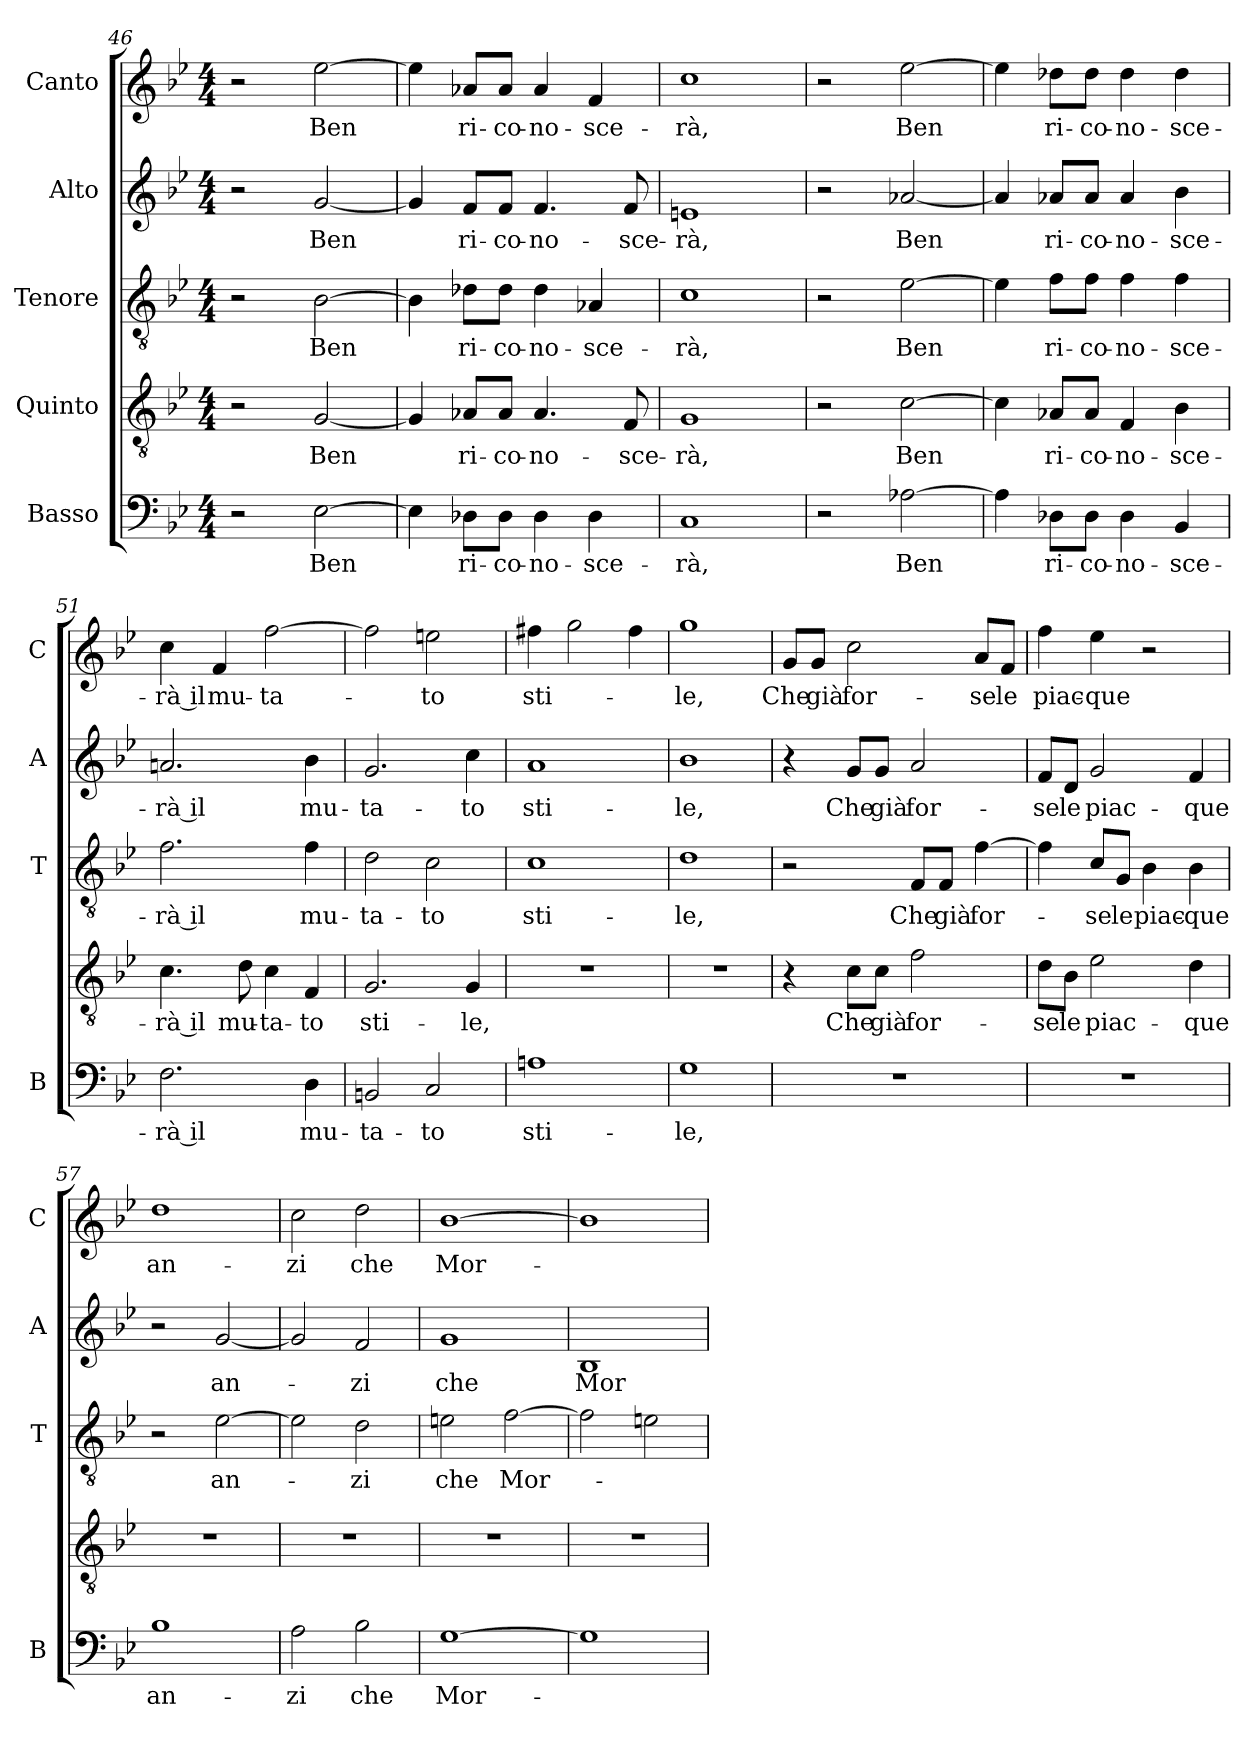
**kern	**text	**kern	**text	**kern	**text	**kern	**text	**kern	**text
*part5	*part5	*part4	*part4	*part3	*part3	*part2	*part2	*part1	*part1
*staff5	*staff5	*staff4	*staff4	*staff3	*staff3	*staff2	*staff2	*staff1	*staff1
*I"Basso	*	*I"Quinto	*	*I"Tenore	*	*I"Alto	*	*I"Canto	*
*I'B	*	*	*	*I'T	*	*I'A	*	*I'C	*
*clefF4	*	*clefGv2	*	*clefGv2	*	*clefG2	*	*clefG2	*
*k[b-e-]	*	*k[b-e-]	*	*k[b-e-]	*	*k[b-e-]	*	*k[b-e-]	*
*B-:	*	*B-:	*	*B-:	*	*B-:	*	*B-:	*
*M4/4	*	*M4/4	*	*M4/4	*	*M4/4	*	*M4/4	*
=46	=46	=46	=46	=46	=46	=46	=46	=46	=46
2r	.	2r	.	2r	.	2r	.	2r	.
!	!LO:LY:b	!	!LO:LY:b	!	!LO:LY:b	!	!LO:LY:b	!	!LO:LY:b
[2E-\	Ben	[2G/	Ben	[2B-\	Ben	[2g/	Ben	[2ee-\	Ben
=47	=47	=47	=47	=47	=47	=47	=47	=47	=47
4E-\]	.	4G/]	.	4B-\]	.	4g/]	.	4ee-\]	.
!	!LO:LY:b	!	!LO:LY:b	!	!LO:LY:b	!	!LO:LY:b	!	!LO:LY:b
8D-X\L	ri-	8A-X/L	ri-	8d-X\L	ri-	8f/L	ri-	8a-X/L	ri-
!	!LO:LY:b	!	!LO:LY:b	!	!LO:LY:b	!	!LO:LY:b	!	!LO:LY:b
8D-\J	-co-	8A-/J	-co-	8d-\J	-co-	8f/J	-co-	8a-/J	-co-
!	!LO:LY:b	!	!LO:LY:b	!	!LO:LY:b	!	!LO:LY:b	!	!LO:LY:b
4D-\	-no-	4.A-/	-no-	4d-\	-no-	4.f/	-no-	4a-/	-no-
!	!LO:LY:b	!	!	!	!LO:LY:b	!	!	!	!LO:LY:b
4D-\	-sce-	.	.	4A-X/	-sce-	.	.	4f/	-sce-
!	!	!	!LO:LY:b	!	!	!	!LO:LY:b	!	!
.	.	8F/	-sce-	.	.	8f/	-sce-	.	.
=48	=48	=48	=48	=48	=48	=48	=48	=48	=48
!	!LO:LY:b	!	!LO:LY:b	!	!LO:LY:b	!	!LO:LY:b	!	!LO:LY:b
1C	-rà,	1G	-rà,	1c	-rà,	1en	-rà,	1cc	-rà,
=49	=49	=49	=49	=49	=49	=49	=49	=49	=49
2r	.	2r	.	2r	.	2r	.	2r	.
!	!LO:LY:b	!	!LO:LY:b	!	!LO:LY:b	!	!LO:LY:b	!	!LO:LY:b
[2A-X\	Ben	[2c\	Ben	[2e-\	Ben	[2a-X/	Ben	[2ee-\	Ben
=50	=50	=50	=50	=50	=50	=50	=50	=50	=50
4A-\]	.	4c\]	.	4e-\]	.	4a-/]	.	4ee-\]	.
!	!LO:LY:b	!	!LO:LY:b	!	!LO:LY:b	!	!LO:LY:b	!	!LO:LY:b
8D-X\L	ri-	8A-X/L	ri-	8f\L	ri-	8a-X/L	ri-	8dd-X\L	ri-
!	!LO:LY:b	!	!LO:LY:b	!	!LO:LY:b	!	!LO:LY:b	!	!LO:LY:b
8D-\J	-co-	8A-/J	-co-	8f\J	-co-	8a-/J	-co-	8dd-\J	-co-
!	!LO:LY:b	!	!LO:LY:b	!	!LO:LY:b	!	!LO:LY:b	!	!LO:LY:b
4D-\	-no-	4F/	-no-	4f\	-no-	4a-/	-no-	4dd-\	-no-
!	!LO:LY:b	!	!LO:LY:b	!	!LO:LY:b	!	!LO:LY:b	!	!LO:LY:b
4BB-/	-sce-	4B-\	-sce-	4f\	-sce-	4b-\	-sce-	4dd-\	-sce-
=51	=51	=51	=51	=51	=51	=51	=51	=51	=51
!	!LO:LY:b	!	!LO:LY:b	!	!LO:LY:b	!	!LO:LY:b	!	!LO:LY:b
2.F\	-rà il	4.c\	-rà il	2.f\	-rà il	2.ani/	-rà il	4cc\	-rà il
!	!	!	!	!	!	!	!	!	!LO:LY:b
.	.	.	.	.	.	.	.	4f/	mu-
!	!	!	!LO:LY:b	!	!	!	!	!	!
.	.	8d\	mu-	.	.	.	.	.	.
!	!	!	!LO:LY:b	!	!	!	!	!	!LO:LY:b
.	.	4c\	-ta-	.	.	.	.	[2ff\	-ta-
!	!LO:LY:b	!	!LO:LY:b	!	!LO:LY:b	!	!LO:LY:b	!	!
4D\	mu-	4F/	-to	4f\	mu-	4b-\	mu-	.	.
!!LO:LB:g=z
=52	=52	=52	=52	=52	=52	=52	=52	=52	=52
!	!LO:LY:b	!	!LO:LY:b	!	!LO:LY:b	!	!LO:LY:b	!	!
2BBn/	-ta-	2.G/	sti-	2d\	-ta-	2.g/	-ta-	2ff\]	.
!	!LO:LY:b	!	!	!	!LO:LY:b	!	!	!	!LO:LY:b
2C/	-to	.	.	2c\	-to	.	.	2een\	-to
!	!	!	!LO:LY:b	!	!	!	!LO:LY:b	!	!
.	.	4G/	-le,	.	.	4cc\	-to	.	.
=53	=53	=53	=53	=53	=53	=53	=53	=53	=53
!	!LO:LY:b	!	!	!	!LO:LY:b	!	!LO:LY:b	!	!LO:LY:b
1Ani	sti-	1r	.	1c	sti-	1a	sti-	4ff#X\	sti-
.	.	.	.	.	.	.	.	2gg\	.
.	.	.	.	.	.	.	.	4ff#\	.
=54	=54	=54	=54	=54	=54	=54	=54	=54	=54
!	!LO:LY:b	!	!	!	!LO:LY:b	!	!LO:LY:b	!	!LO:LY:b
1G	-le,	1r	.	1d	-le,	1b-	-le,	1gg	-le,
=55	=55	=55	=55	=55	=55	=55	=55	=55	=55
!	!	!	!	!	!	!	!	!	!LO:LY:b
1r	.	4r	.	2r	.	4r	.	8g/L	Che
!	!	!	!	!	!	!	!	!	!LO:LY:b
.	.	.	.	.	.	.	.	8g/J	già
!	!	!	!LO:LY:b	!	!	!	!LO:LY:b	!	!LO:LY:b
.	.	8c\L	Che	.	.	8g/L	Che	2cc\	for-
!	!	!	!LO:LY:b	!	!	!	!LO:LY:b	!	!
.	.	8c\J	già	.	.	8g/J	già	.	.
!	!	!	!LO:LY:b	!	!LO:LY:b	!	!LO:LY:b	!	!
.	.	2f\	for-	8F/L	Che	2a/	for-	.	.
!	!	!	!	!	!LO:LY:b	!	!	!	!
.	.	.	.	8F/J	già	.	.	.	.
!	!	!	!	!	!LO:LY:b	!	!	!	!LO:LY:b
.	.	.	.	[4f\	for-	.	.	8a/L	-se
!	!	!	!	!	!	!	!	!	!LO:LY:b
.	.	.	.	.	.	.	.	8f/J	le
=56	=56	=56	=56	=56	=56	=56	=56	=56	=56
!	!	!	!LO:LY:b	!	!	!	!LO:LY:b	!	!LO:LY:b
1r	.	8d\L	-se	4f\]	.	8f/L	-se	4ff\	piac-
!	!	!	!LO:LY:b	!	!	!	!LO:LY:b	!	!
.	.	8B-\J	le	.	.	8d/J	le	.	.
!	!	!	!LO:LY:b	!	!LO:LY:b	!	!LO:LY:b	!	!LO:LY:b
.	.	2e-\	piac-	8c/L	-se	2g/	piac-	4ee-\	-que
!	!	!	!	!	!LO:LY:b	!	!	!	!
.	.	.	.	8G/J	le	.	.	.	.
!	!	!	!	!	!LO:LY:b	!	!	!	!
.	.	.	.	4B-\	piac-	.	.	2r	.
!	!	!	!LO:LY:b	!	!LO:LY:b	!	!LO:LY:b	!	!
.	.	4d\	-que	4B-\	-que	4f/	-que	.	.
=57	=57	=57	=57	=57	=57	=57	=57	=57	=57
!	!LO:LY:b	!	!	!	!	!	!	!	!LO:LY:b
1B-	an-	1r	.	2r	.	2r	.	1dd	an-
!	!	!	!	!	!LO:LY:b	!	!LO:LY:b	!	!
.	.	.	.	[2e-\	an-	[2g/	an-	.	.
=58	=58	=58	=58	=58	=58	=58	=58	=58	=58
!	!LO:LY:b	!	!	!	!	!	!	!	!LO:LY:b
2A\	-zi	1r	.	2e-\]	.	2g/]	.	2cc\	-zi
!	!LO:LY:b	!	!	!	!LO:LY:b	!	!LO:LY:b	!	!LO:LY:b
2B-\	che	.	.	2d\	-zi	2f/	-zi	2dd\	che
=59	=59	=59	=59	=59	=59	=59	=59	=59	=59
!	!LO:LY:b	!	!	!	!LO:LY:b	!	!LO:LY:b	!	!LO:LY:b
[1G	Mor-	1r	.	2en\	che	1g	che	[1b-	Mor-
!	!	!	!	!	!LO:LY:b	!	!	!	!
.	.	.	.	[2f\	Mor-	.	.	.	.
!!LO:PB:g=z
=60	=60	=60	=60	=60	=60	=60	=60	=60	=60
!	!	!	!	!	!	!	!LO:LY:b	!	!
1G]	.	1r	.	2f\]	.	1B-	Mor-	1b-]	.
.	.	.	.	2en\	.	.	.	.	.
=	=	=	=	=	=	=	=	=	=
*-	*-	*-	*-	*-	*-	*-	*-	*-	*-
